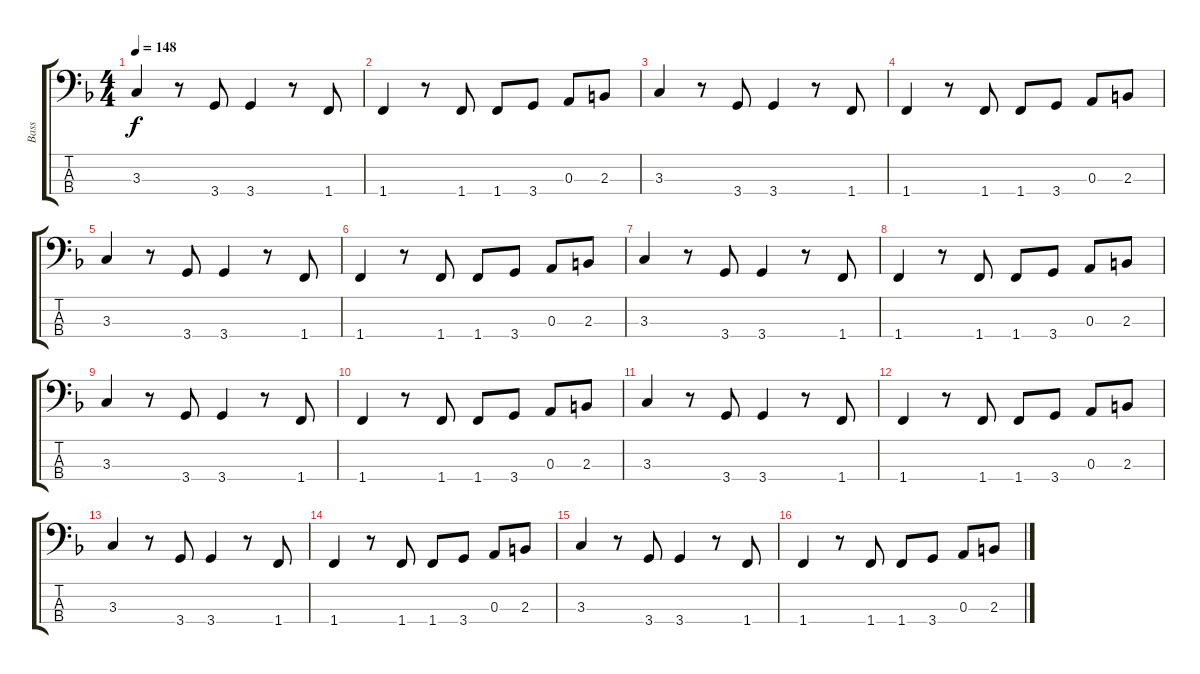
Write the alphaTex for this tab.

\track ("Bass" "Bass") {instrument electricbassfinger}
\staff {score tabs}
\tuning (G2 D2 A1 E1) {hide}
\ts (4 4)
\tempo 148
\clef f4
\ks f
3.3.4{dy f} r.8 3.4.8 3.4.4 r.8 1.4.8 |
1.4.4 r.8 1.4.8 1.4.8 3.4.8 0.3.8 2.3.8 |
3.3.4 r.8 3.4.8 3.4.4 r.8 1.4.8 |
1.4.4 r.8 1.4.8 1.4.8 3.4.8 0.3.8 2.3.8 |
3.3.4 r.8 3.4.8 3.4.4 r.8 1.4.8 |
1.4.4 r.8 1.4.8 1.4.8 3.4.8 0.3.8 2.3.8 |
3.3.4 r.8 3.4.8 3.4.4 r.8 1.4.8 |
1.4.4 r.8 1.4.8 1.4.8 3.4.8 0.3.8 2.3.8 |
3.3.4 r.8 3.4.8 3.4.4 r.8 1.4.8 |
1.4.4 r.8 1.4.8 1.4.8 3.4.8 0.3.8 2.3.8 |
3.3.4 r.8 3.4.8 3.4.4 r.8 1.4.8 |
1.4.4 r.8 1.4.8 1.4.8 3.4.8 0.3.8 2.3.8 |
3.3.4 r.8 3.4.8 3.4.4 r.8 1.4.8 |
1.4.4 r.8 1.4.8 1.4.8 3.4.8 0.3.8 2.3.8 |
3.3.4 r.8 3.4.8 3.4.4 r.8 1.4.8 |
1.4.4 r.8 1.4.8 1.4.8 3.4.8 0.3.8 2.3.8
